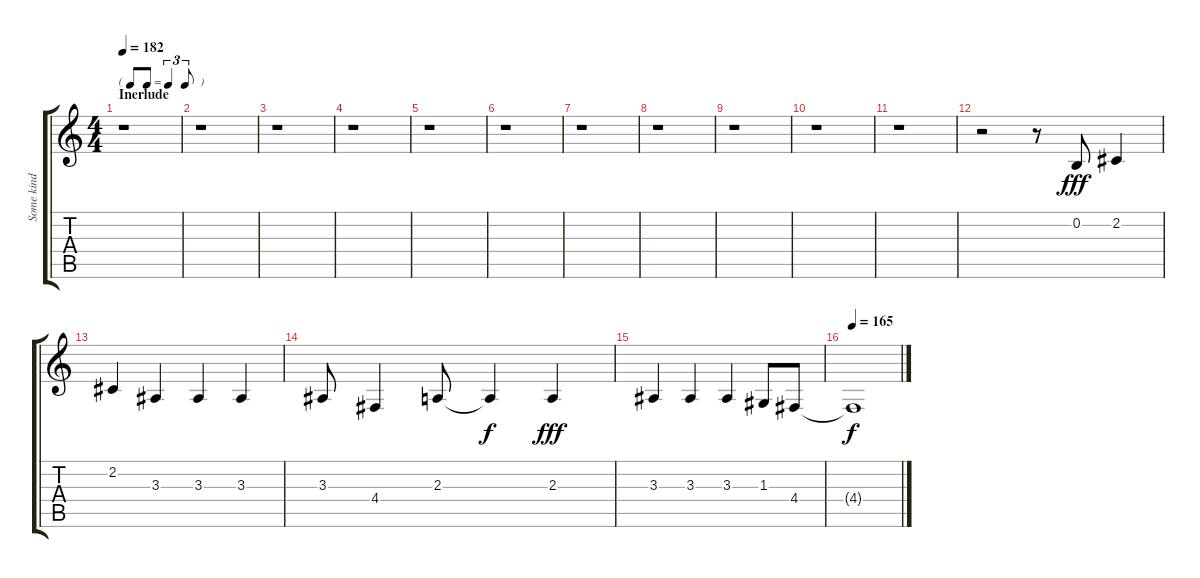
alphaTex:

\track ("Some kind of vocal interpretations" "Some kind ") {instrument lead6voice}
\staff {score tabs}
\tuning (E4 B3 G3 D3 A2 E2) {hide}
\ts (4 4)
\tf triplet8th
\section ("" "Inerlude")
\tempo 182
\clef g2
\ks c
r.1{dy f} |
r.1 |
r.1 |
r.1 |
r.1 |
r.1 |
r.1 |
r.1 |
r.1 |
r.1 |
r.1 |
r.2 r.8 0.2.8{dy fff} 2.2.4 |
2.2.4 3.3.4 3.3.4 3.3.4 |
3.3.8 4.4.4 2.3.8 2.3{t}.4{dy f} 2.3.4{dy fff} |
3.3.4 3.3.4 3.3.4 1.3.8 4.4.8 |
\tempo 165
4.4{t}.1{dy f}
